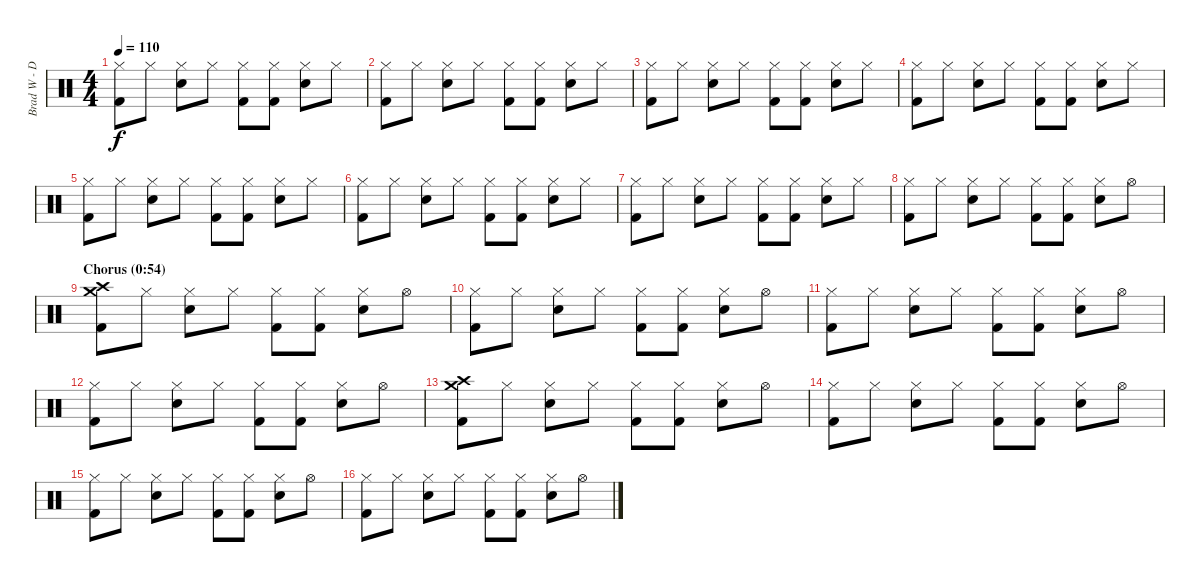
\track ("Brad W - Drums" "Brad W - D") {instrument percussion}
\staff {score}
\articulation defaults
\ts (4 4)
\tempo 110
\clef neutral
\ks c
("Hi-Hat (closed)" "Kick (hit) 2").8{dy f} "Hi-Hat (closed)".8 ("Hi-Hat (closed)" "Snare (hit) 2").8 "Hi-Hat (closed)".8 ("Hi-Hat (closed)" "Kick (hit) 2").8 ("Hi-Hat (closed)" "Kick (hit) 2").8 ("Hi-Hat (closed)" "Snare (hit) 2").8 "Hi-Hat (closed)".8 |
("Hi-Hat (closed)" "Kick (hit) 2").8 "Hi-Hat (closed)".8 ("Hi-Hat (closed)" "Snare (hit) 2").8 "Hi-Hat (closed)".8 ("Hi-Hat (closed)" "Kick (hit) 2").8 ("Hi-Hat (closed)" "Kick (hit) 2").8 ("Hi-Hat (closed)" "Snare (hit) 2").8 "Hi-Hat (closed)".8 |
("Hi-Hat (closed)" "Kick (hit) 2").8 "Hi-Hat (closed)".8 ("Hi-Hat (closed)" "Snare (hit) 2").8 "Hi-Hat (closed)".8 ("Hi-Hat (closed)" "Kick (hit) 2").8 ("Hi-Hat (closed)" "Kick (hit) 2").8 ("Hi-Hat (closed)" "Snare (hit) 2").8 "Hi-Hat (closed)".8 |
("Hi-Hat (closed)" "Kick (hit) 2").8 "Hi-Hat (closed)".8 ("Hi-Hat (closed)" "Snare (hit) 2").8 "Hi-Hat (closed)".8 ("Hi-Hat (closed)" "Kick (hit) 2").8 ("Hi-Hat (closed)" "Kick (hit) 2").8 ("Hi-Hat (closed)" "Snare (hit) 2").8 "Hi-Hat (closed)".8 |
("Hi-Hat (closed)" "Kick (hit) 2").8 "Hi-Hat (closed)".8 ("Hi-Hat (closed)" "Snare (hit) 2").8 "Hi-Hat (closed)".8 ("Hi-Hat (closed)" "Kick (hit) 2").8 ("Hi-Hat (closed)" "Kick (hit) 2").8 ("Hi-Hat (closed)" "Snare (hit) 2").8 "Hi-Hat (closed)".8 |
("Hi-Hat (closed)" "Kick (hit) 2").8 "Hi-Hat (closed)".8 ("Hi-Hat (closed)" "Snare (hit) 2").8 "Hi-Hat (closed)".8 ("Hi-Hat (closed)" "Kick (hit) 2").8 ("Hi-Hat (closed)" "Kick (hit) 2").8 ("Hi-Hat (closed)" "Snare (hit) 2").8 "Hi-Hat (closed)".8 |
("Hi-Hat (closed)" "Kick (hit) 2").8 "Hi-Hat (closed)".8 ("Hi-Hat (closed)" "Snare (hit) 2").8 "Hi-Hat (closed)".8 ("Hi-Hat (closed)" "Kick (hit) 2").8 ("Hi-Hat (closed)" "Kick (hit) 2").8 ("Hi-Hat (closed)" "Snare (hit) 2").8 "Hi-Hat (closed)".8 |
("Hi-Hat (closed)" "Kick (hit) 2").8 "Hi-Hat (closed)".8 ("Hi-Hat (closed)" "Snare (hit) 2").8 "Hi-Hat (closed)".8 ("Hi-Hat (closed)" "Kick (hit) 2").8 ("Hi-Hat (closed)" "Kick (hit) 2").8 ("Hi-Hat (closed)" "Snare (hit) 2").8 "Hi-Hat (open)".8 |
\section ("" "Chorus (0:54)")
("Crash high (hit)" "Crash medium (hit)" "Kick (hit) 2").8 "Hi-Hat (closed)".8 ("Hi-Hat (closed)" "Snare (hit) 2").8 "Hi-Hat (closed)".8 ("Hi-Hat (closed)" "Kick (hit) 2").8 ("Hi-Hat (closed)" "Kick (hit) 2").8 ("Hi-Hat (closed)" "Snare (hit) 2").8 "Hi-Hat (open)".8 |
("Hi-Hat (closed)" "Kick (hit) 2").8 "Hi-Hat (closed)".8 ("Hi-Hat (closed)" "Snare (hit) 2").8 "Hi-Hat (closed)".8 ("Hi-Hat (closed)" "Kick (hit) 2").8 ("Hi-Hat (closed)" "Kick (hit) 2").8 ("Hi-Hat (closed)" "Snare (hit) 2").8 "Hi-Hat (open)".8 |
("Hi-Hat (closed)" "Kick (hit) 2").8 "Hi-Hat (closed)".8 ("Hi-Hat (closed)" "Snare (hit) 2").8 "Hi-Hat (closed)".8 ("Hi-Hat (closed)" "Kick (hit) 2").8 ("Hi-Hat (closed)" "Kick (hit) 2").8 ("Hi-Hat (closed)" "Snare (hit) 2").8 "Hi-Hat (open)".8 |
("Hi-Hat (closed)" "Kick (hit) 2").8 "Hi-Hat (closed)".8 ("Hi-Hat (closed)" "Snare (hit) 2").8 "Hi-Hat (closed)".8 ("Hi-Hat (closed)" "Kick (hit) 2").8 ("Hi-Hat (closed)" "Kick (hit) 2").8 ("Hi-Hat (closed)" "Snare (hit) 2").8 "Hi-Hat (open)".8 |
("Crash high (hit)" "Crash medium (hit)" "Kick (hit) 2").8 "Hi-Hat (closed)".8 ("Hi-Hat (closed)" "Snare (hit) 2").8 "Hi-Hat (closed)".8 ("Hi-Hat (closed)" "Kick (hit) 2").8 ("Hi-Hat (closed)" "Kick (hit) 2").8 ("Hi-Hat (closed)" "Snare (hit) 2").8 "Hi-Hat (open)".8 |
("Hi-Hat (closed)" "Kick (hit) 2").8 "Hi-Hat (closed)".8 ("Hi-Hat (closed)" "Snare (hit) 2").8 "Hi-Hat (closed)".8 ("Hi-Hat (closed)" "Kick (hit) 2").8 ("Hi-Hat (closed)" "Kick (hit) 2").8 ("Hi-Hat (closed)" "Snare (hit) 2").8 "Hi-Hat (open)".8 |
("Hi-Hat (closed)" "Kick (hit) 2").8 "Hi-Hat (closed)".8 ("Hi-Hat (closed)" "Snare (hit) 2").8 "Hi-Hat (closed)".8 ("Hi-Hat (closed)" "Kick (hit) 2").8 ("Hi-Hat (closed)" "Kick (hit) 2").8 ("Hi-Hat (closed)" "Snare (hit) 2").8 "Hi-Hat (open)".8 |
("Hi-Hat (closed)" "Kick (hit) 2").8 "Hi-Hat (closed)".8 ("Hi-Hat (closed)" "Snare (hit) 2").8 "Hi-Hat (closed)".8 ("Hi-Hat (closed)" "Kick (hit) 2").8 ("Hi-Hat (closed)" "Kick (hit) 2").8 ("Hi-Hat (closed)" "Snare (hit) 2").8 "Hi-Hat (open)".8
